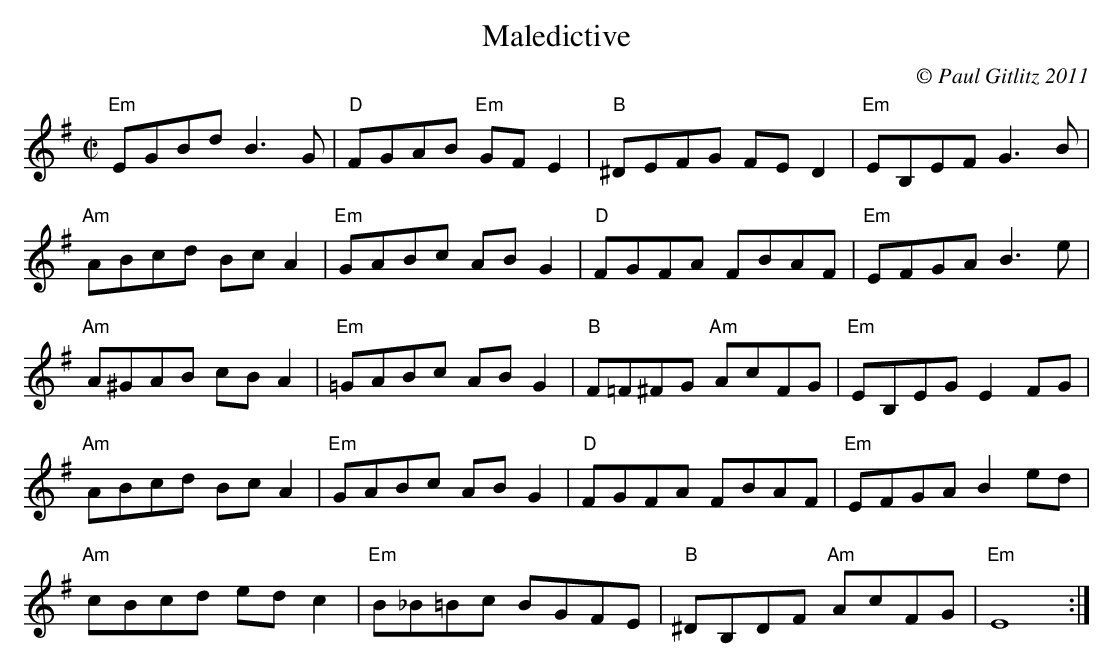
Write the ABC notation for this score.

X:1
T:Maledictive
M:C|
C:© Paul Gitlitz 2011
K:Em
"Em"EGBd B3G|"D"FGAB "Em"GFE2|"B"^DEFG FED2|"Em"EB,EF G3B|!
"Am"ABcd BcA2|"Em"GABc ABG2|"D"FGFA FBAF|"Em"EFGA B3e|!
"Am"A^GAB cBA2|"Em"=GABc ABG2|"B"F=F^FG  "Am"AcFG|"Em"EB,EG E2FG|!
"Am"ABcd BcA2|"Em"GABc ABG2|"D"FGFA FBAF|"Em"EFGA B2ed|!
"Am"cBcd edc2|"Em"B_B=Bc BGFE|"B"^DB,DF  "Am"AcFG|"Em"E8:|]
